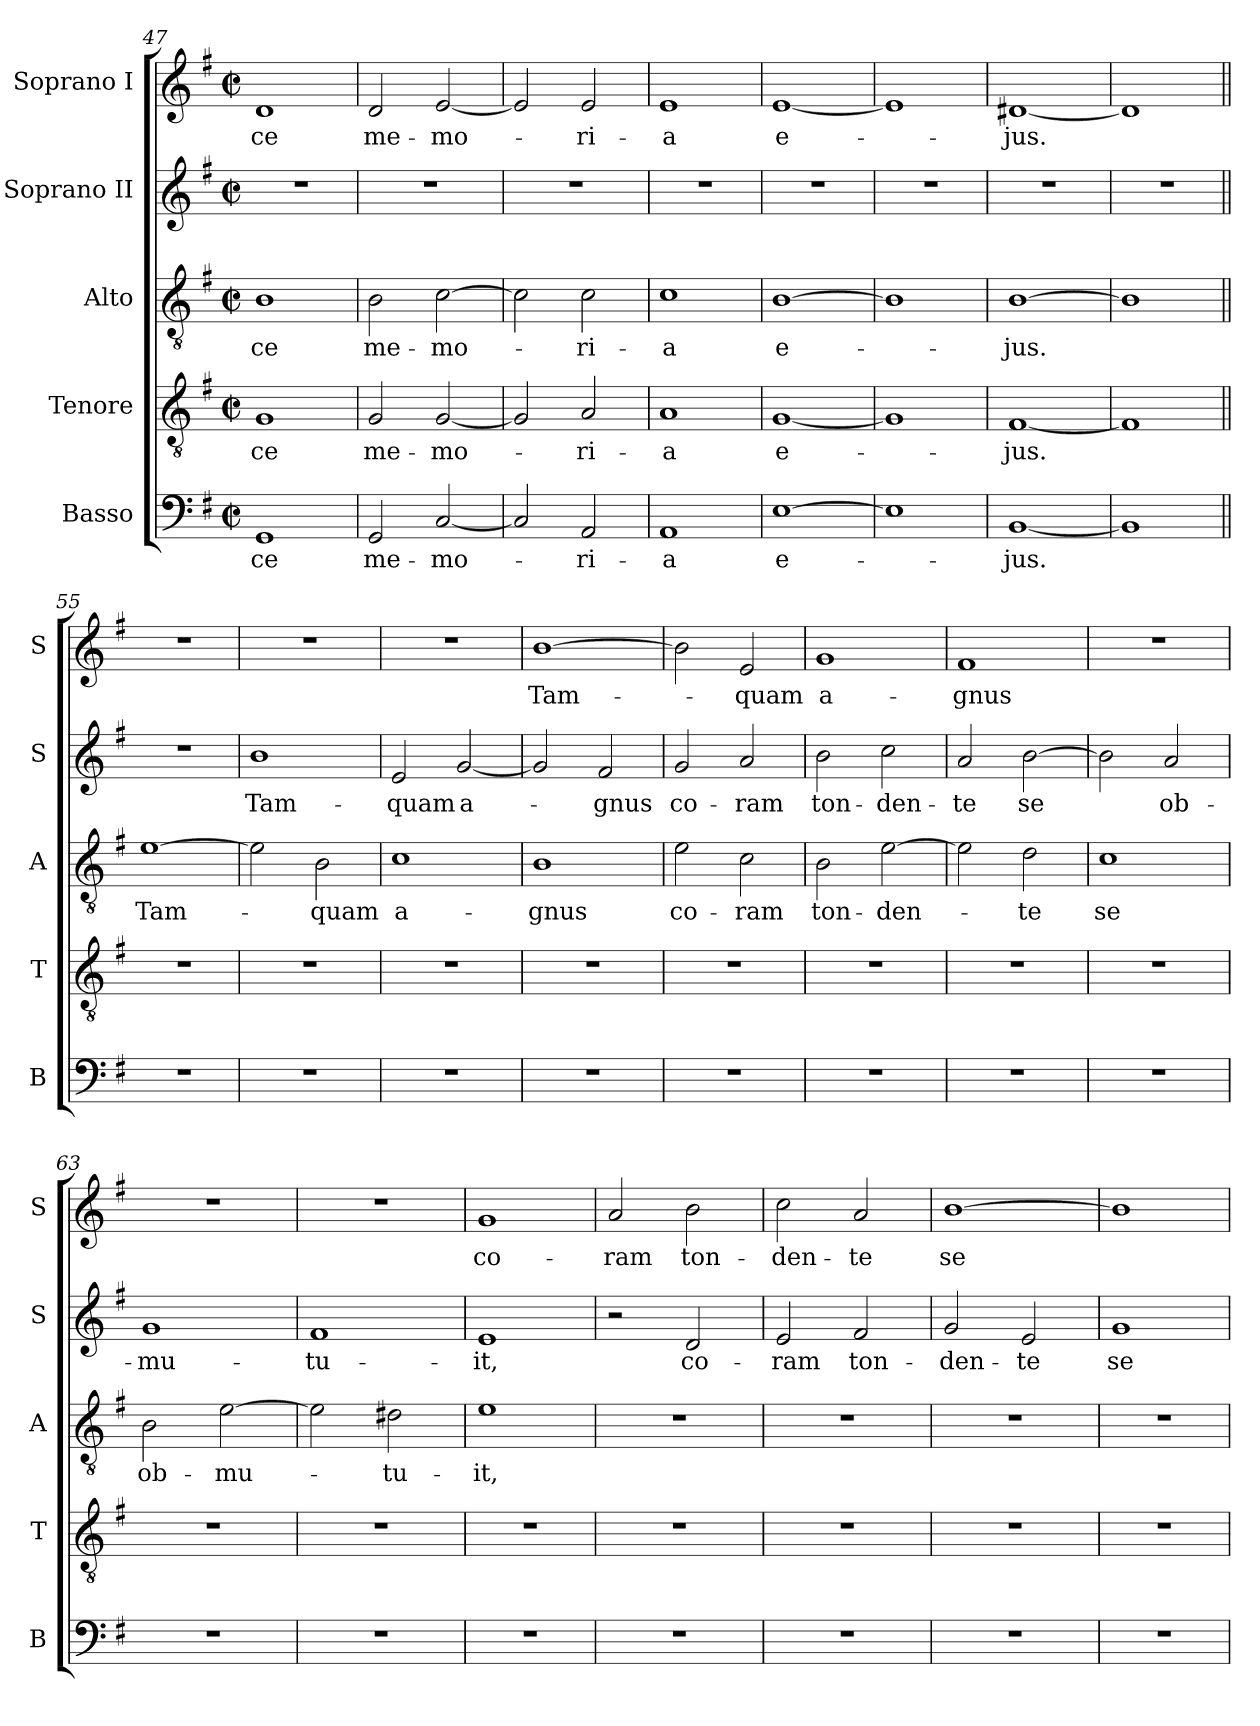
**kern	**text	**kern	**text	**kern	**text	**kern	**text	**kern	**text
*part5	*part5	*part4	*part4	*part3	*part3	*part2	*part2	*part1	*part1
*staff5	*staff5	*staff4	*staff4	*staff3	*staff3	*staff2	*staff2	*staff1	*staff1
*I"Basso	*	*I"Tenore	*	*I"Alto	*	*I"Soprano II	*	*I"Soprano I	*
*I'B	*	*I'T	*	*I'A	*	*I'S	*	*I'S	*
*clefF4	*	*clefGv2	*	*clefGv2	*	*clefG2	*	*clefG2	*
*k[f#]	*	*k[f#]	*	*k[f#]	*	*k[f#]	*	*k[f#]	*
*M2/2	*	*M2/2	*	*M2/2	*	*M2/2	*	*M2/2	*
*met(c|)	*	*met(c|)	*	*met(c|)	*	*met(c|)	*	*met(c|)	*
=47	=47	=47	=47	=47	=47	=47	=47	=47	=47
1GG	-ce	1G	-ce	1B	-ce	1r	.	1d	-ce
=48	=48	=48	=48	=48	=48	=48	=48	=48	=48
2GG/	me-	2G/	me-	2B\	me-	1r	.	2d/	me-
[2C/	-mo-	[2G/	-mo-	[2c\	-mo-	.	.	[2e/	-mo-
=49	=49	=49	=49	=49	=49	=49	=49	=49	=49
2C/]	.	2G/]	.	2c\]	.	1r	.	2e/]	.
2AA/	-ri-	2A/	-ri-	2c\	-ri-	.	.	2e/	-ri-
=50	=50	=50	=50	=50	=50	=50	=50	=50	=50
1AA	-a	1A	-a	1c	-a	1r	.	1e	-a
=51	=51	=51	=51	=51	=51	=51	=51	=51	=51
[1E	e-	[1G	e-	[1B	e-	1r	.	[1e	e-
=52	=52	=52	=52	=52	=52	=52	=52	=52	=52
1E]	.	1G]	.	1B]	.	1r	.	1e]	.
=53	=53	=53	=53	=53	=53	=53	=53	=53	=53
[1BB	-jus.	[1F#	-jus.	[1B	-jus.	1r	.	[1d#X	-jus.
=54	=54	=54	=54	=54	=54	=54	=54	=54	=54
1BB]	.	1F#]	.	1B]	.	1r	.	1d#]	.
=55||	=55||	=55||	=55||	=55||	=55||	=55||	=55||	=55||	=55||
1r	.	1r	.	[1e	Tam-	1r	.	1r	.
=56	=56	=56	=56	=56	=56	=56	=56	=56	=56
1r	.	1r	.	2e\]	.	1b	Tam-	1r	.
.	.	.	.	2B\	-quam	.	.	.	.
=57	=57	=57	=57	=57	=57	=57	=57	=57	=57
1r	.	1r	.	1c	a-	2e/	-quam	1r	.
.	.	.	.	.	.	[2g/	a-	.	.
=58	=58	=58	=58	=58	=58	=58	=58	=58	=58
1r	.	1r	.	1B	-gnus	2g/]	.	[1b	Tam-
.	.	.	.	.	.	2f#/	-gnus	.	.
=59	=59	=59	=59	=59	=59	=59	=59	=59	=59
1r	.	1r	.	2e\	co-	2g/	co-	2b\]	.
.	.	.	.	2c\	-ram	2a/	-ram	2e/	-quam
=60	=60	=60	=60	=60	=60	=60	=60	=60	=60
1r	.	1r	.	2B\	ton-	2b\	ton-	1g	a-
.	.	.	.	[2e\	-den-	2cc\	-den-	.	.
=61	=61	=61	=61	=61	=61	=61	=61	=61	=61
1r	.	1r	.	2e\]	.	2a/	-te	1f#	-gnus
.	.	.	.	2d\	-te	[2b\	se	.	.
=62	=62	=62	=62	=62	=62	=62	=62	=62	=62
1r	.	1r	.	1c	se	2b\]	.	1r	.
.	.	.	.	.	.	2a/	ob-	.	.
=63	=63	=63	=63	=63	=63	=63	=63	=63	=63
1r	.	1r	.	2B\	ob-	1g	-mu-	1r	.
.	.	.	.	[2e\	-mu-	.	.	.	.
=64	=64	=64	=64	=64	=64	=64	=64	=64	=64
1r	.	1r	.	2e\]	.	1f#	-tu-	1r	.
.	.	.	.	2d#X\	-tu-	.	.	.	.
=65	=65	=65	=65	=65	=65	=65	=65	=65	=65
1r	.	1r	.	1e	-it,	1e	-it,	1g	co-
=66	=66	=66	=66	=66	=66	=66	=66	=66	=66
1r	.	1r	.	1r	.	2r	.	2a/	-ram
.	.	.	.	.	.	2d/	co-	2b\	ton-
=67	=67	=67	=67	=67	=67	=67	=67	=67	=67
1r	.	1r	.	1r	.	2e/	-ram	2cc\	-den-
.	.	.	.	.	.	2f#/	ton-	2a/	-te
=68	=68	=68	=68	=68	=68	=68	=68	=68	=68
1r	.	1r	.	1r	.	2g/	-den-	[1b	se
.	.	.	.	.	.	2e/	-te	.	.
=69	=69	=69	=69	=69	=69	=69	=69	=69	=69
1r	.	1r	.	1r	.	1g	se	1b]	.
=	=	=	=	=	=	=	=	=	=
*-	*-	*-	*-	*-	*-	*-	*-	*-	*-
